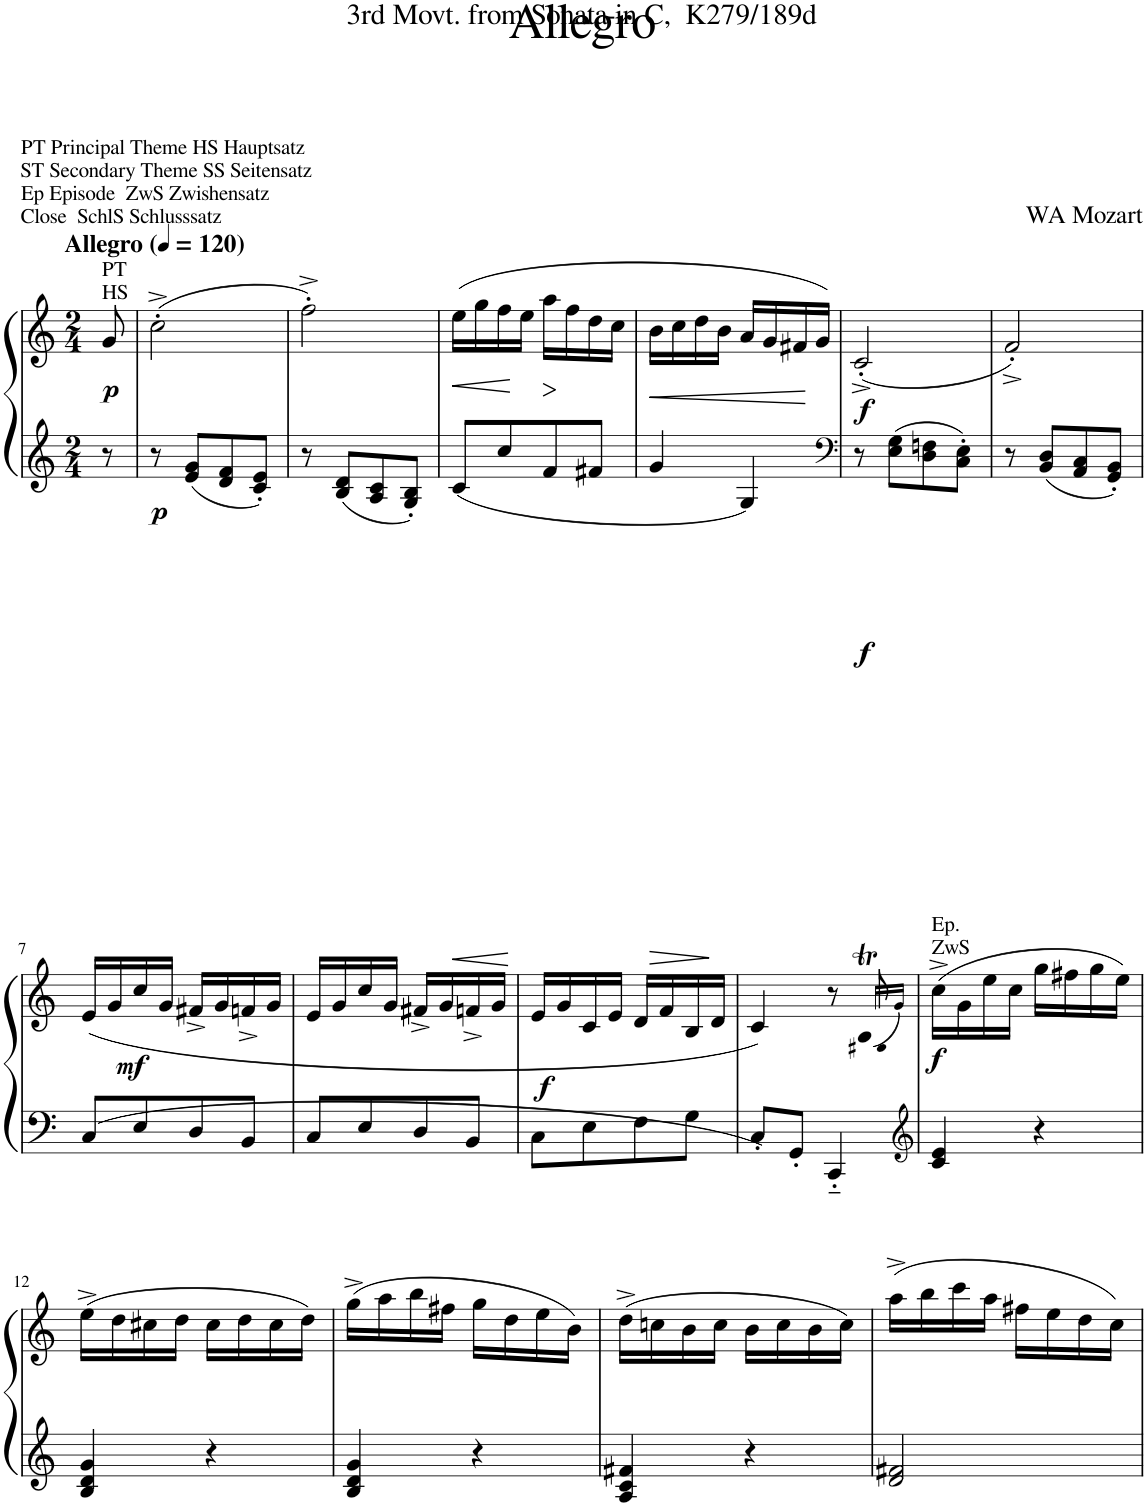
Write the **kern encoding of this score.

**kern	**kern	**dynam
*part1	*part1	*part1
*staff2	*staff1	*staff1/2
*I"Piano	*	*
*I'Pno	*	*
*clefG2	*clefG2	*
*k[]	*k[]	*
*M2/4	*M2/4	*
*MM120	*MM120	*
=	=	=
!	!LO:TX:a:B:t=Allegro	!
!	!LO:TX:a:t=PT	!
!	!LO:TX:a:t=HS	!
!	!	!LO:DY:b
8r	8g/	p
=1	=1	=1
!	!	!LO:DY:b=2
8r	(2cc'^\	p
8e/ 8g/L	.	.
8d/ 8f/	.	.
8c/' 8e/'J	.	.
=2	=2	=2
8r	2ff'^\)	.
8B/ 8d/L	.	.
8A/ 8c/	.	.
8G/' 8B/'J	.	.
=3	=3	=3
!	!	!LO:HP:b
8c/L	(16ee\LL	<
.	16gg\	.
8cc/	16ff\	.
.	16ee\JJ	[
!	!	!LO:HP:b
8f/	16aa\LL	>
.	16ff\	]
8f#X/J	16dd\	.
.	16cc\JJ	.
=4	=4	=4
!	!	!LO:HP:b
4g/	16b\LL	<
.	16cc\	.
.	16dd\	.
.	16b\JJ	.
4G/	16a/LL	.
.	16g/	.
.	16f#X/	.
.	16g/JJ)	[
=5	=5	=5
*clefF4	*	*
!	!	!LO:DY:b=2
!	!	!LO:DY:n=1:b
8r	(2c'^/	f f
8E\ 8G\L	.	.
8D\ 8Fn\	.	.
8C\' 8E\'J	.	.
=6	=6	=6
8r	2f'^/)	.
8BB/ 8D/L	.	.
8AA/ 8C/	.	.
8GG/' 8BB/'J	.	.
!!LO:LB:g=z
=7	=7	=7
!	!	!LO:DY:b
8C/L	(16e/LL	mf
.	16g/	.
8E/	16cc/	.
.	16g/JJ	.
8D/	16f#X^/LL	.
.	16g/	.
8BB/J	16fn^/	.
.	16g/JJ	.
=8	=8	=8
8C/L	16e/LL	.
.	16g/	.
8E/	16cc/	.
.	16g/JJ	.
8D/	16f#X^/LL	.
.	16g/	.
8BB/J	16fn^/	.
.	16g/JJ	.
=9	=9	=9
!	!	!LO:DY:b
8C\L	16e/LL	f
.	16g/	.
8E\	16c/	.
.	16e/JJ	.
8F\	16d/LL	.
.	16f/	.
8G\J	16B/	.
.	16d/JJ	.
=10	=10	=10
*	*^	*
8C'/L	4c/)	4.ryy	.
8GG'/J	.	.	.
4CC'~/	8r	.	.
!	!	!	!LO:DY:b
.	(8gT/	16f#X!/LL	f
.	.	16g!/JJ)	.
*	*v	*v	*
=11	=11	=11
*clefG2	*	*
*	*^	*
!	!LO:TX:a:t=Ep.	!	!
!	!LO:TX:a:t=ZwS	!	!
*	*v	*v	*
4c/ 4e/	(16cc^\LL	.
.	16g\	.
.	16ee\	.
.	16cc\JJ	.
4r	16gg\LL	.
.	16ff#X\	.
.	16gg\	.
.	16ee\JJ)	.
!!LO:LB:g=z
=12	=12	=12
4B/ 4d/ 4g/	(16ee^\LL	.
.	16dd\	.
.	16cc#X\	.
.	16dd\JJ	.
4r	16cc#\LL	.
.	16dd\	.
.	16cc#\	.
.	16dd\JJ)	.
=13	=13	=13
4B/ 4d/ 4g/	(16gg^\LL	.
.	16aa\	.
.	16bb\	.
.	16ff#X\JJ	.
4r	16gg\LL	.
.	16dd\	.
.	16ee\	.
.	16b\JJ)	.
=14	=14	=14
4A/ 4c/ 4f#X/	(16dd^\LL	.
.	16ccn\	.
.	16b\	.
.	16cc\JJ	.
4r	16b\LL	.
.	16cc\	.
.	16b\	.
.	16cc\JJ)	.
=15	=15	=15
2d/ 2f#X/	(16aa^\LL	.
.	16bb\	.
.	16ccc\	.
.	16aa\JJ	.
.	16ff#X\LL	.
.	16ee\	.
.	16dd\	.
.	16cc\JJ)	.
=	=	=
*-	*-	*-
